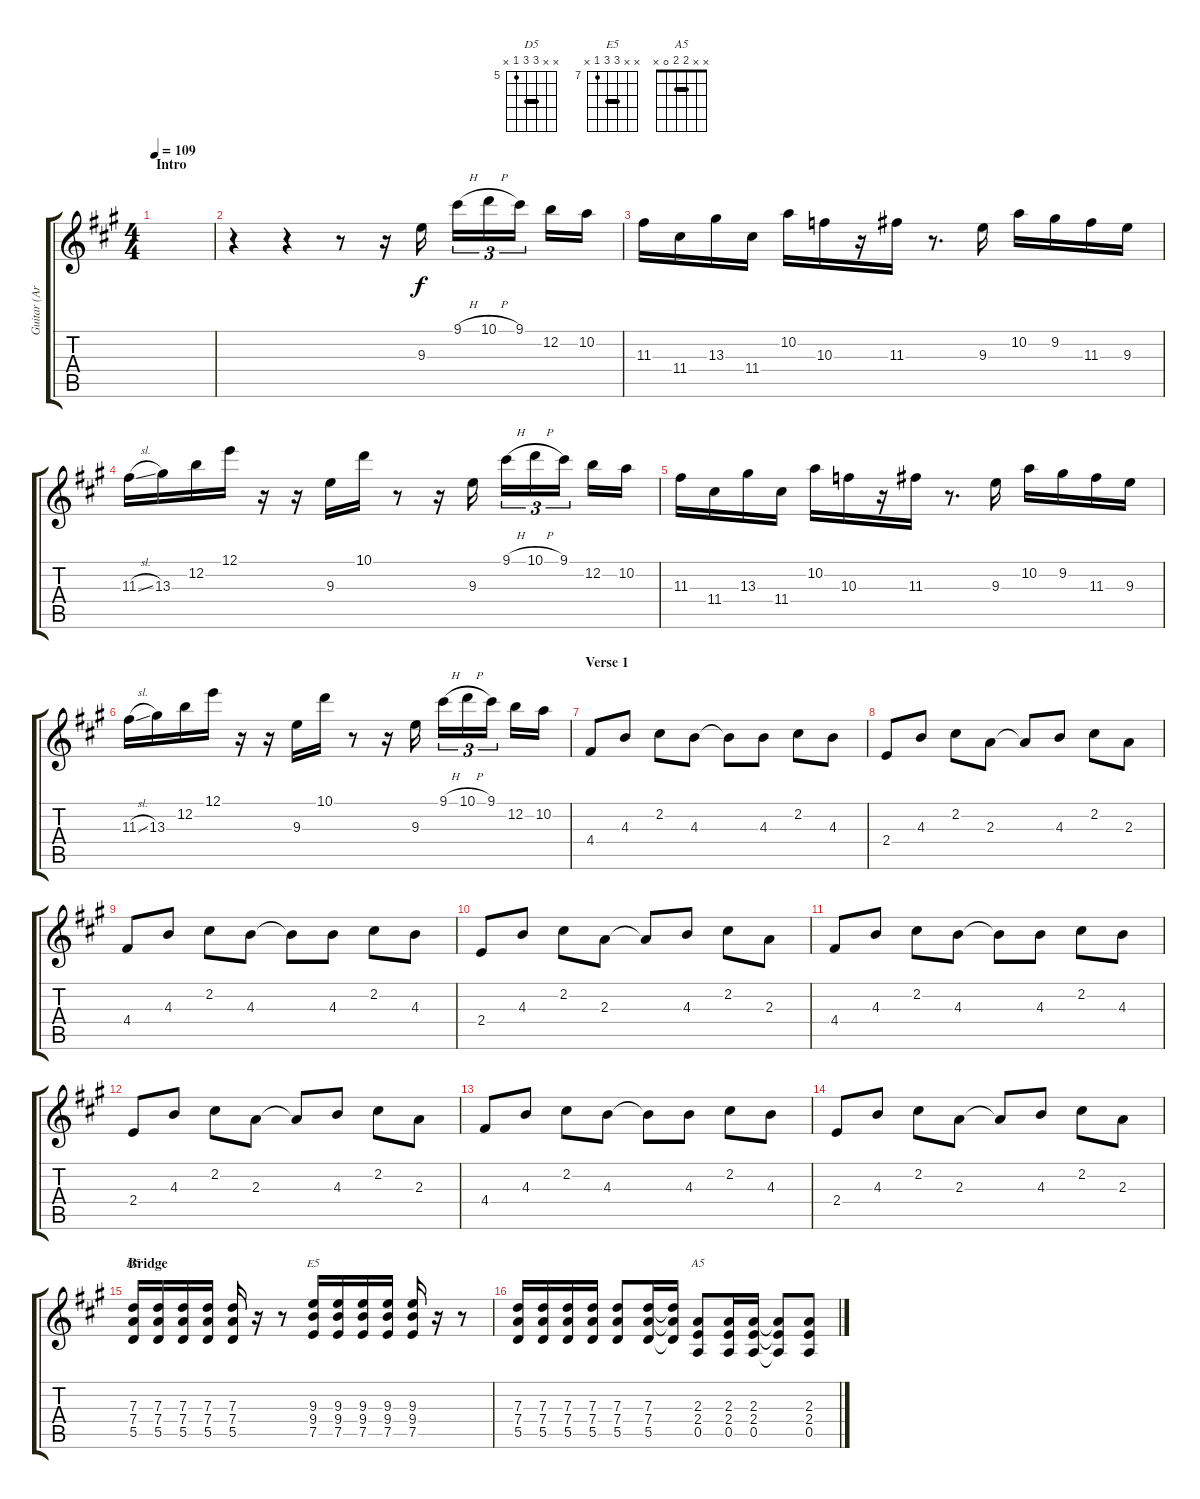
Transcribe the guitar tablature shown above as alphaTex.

\track ("Guitar (Arp)" "Guitar (Ar") {instrument overdrivenguitar}
\staff {score tabs}
\tuning (E4 B3 G3 D3 A2 E2) {hide}
\chord ("D5" x x 7 7 5 x) {firstfret 5 barre 7}
\chord ("E5" x x 9 9 7 x) {firstfret 7 barre 9}
\chord ("A5" x x 2 2 0 x) {barre 2}
\ts (4 4)
\section ("" "Intro")
\tempo 109
\clef g2
\ks f#minor
|
r.4{volume 13 instrument electricguitarmuted} r.4 r.8 r.16 9.3.16 9.1{h}.16{tu (3 2)} 10.1{h}.16{tu (3 2)} 9.1.16{tu (3 2)} 12.2.16 10.2.16 |
11.3.16 11.4.16 13.3.16 11.4.16 10.2.16 10.3.16 r.16 11.3.16 r.8{d} 9.3.16 10.2.16 9.2.16 11.3.16 9.3.16 |
11.3{sl}.16 13.3.16 12.2.16 12.1.16 r.16 r.16 9.3.16 10.1.16 r.8 r.16 9.3.16 9.1{h}.16{tu (3 2)} 10.1{h}.16{tu (3 2)} 9.1.16{tu (3 2)} 12.2.16 10.2.16 |
11.3.16 11.4.16 13.3.16 11.4.16 10.2.16 10.3.16 r.16 11.3.16 r.8{d} 9.3.16 10.2.16 9.2.16 11.3.16 9.3.16 |
11.3{sl}.16 13.3.16 12.2.16 12.1.16 r.16 r.16 9.3.16 10.1.16 r.8 r.16 9.3.16 9.1{h}.16{tu (3 2)} 10.1{h}.16{tu (3 2)} 9.1.16{tu (3 2)} 12.2.16 10.2.16 |
\section ("" "Verse 1")
4.4.8{volume 12 instrument electricguitarjazz} 4.3.8 2.2.8 4.3.8 4.3{t}.8 4.3.8 2.2.8 4.3.8 |
2.4.8 4.3.8 2.2.8 2.3.8 2.3{t}.8 4.3.8 2.2.8 2.3.8 |
4.4.8 4.3.8 2.2.8 4.3.8 4.3{t}.8 4.3.8 2.2.8 4.3.8 |
2.4.8 4.3.8 2.2.8 2.3.8 2.3{t}.8 4.3.8 2.2.8 2.3.8 |
4.4.8 4.3.8 2.2.8 4.3.8 4.3{t}.8 4.3.8 2.2.8 4.3.8 |
2.4.8 4.3.8 2.2.8 2.3.8 2.3{t}.8 4.3.8 2.2.8 2.3.8 |
4.4.8 4.3.8 2.2.8 4.3.8 4.3{t}.8 4.3.8 2.2.8 4.3.8 |
2.4.8 4.3.8 2.2.8 2.3.8 2.3{t}.8 4.3.8 2.2.8 2.3.8 |
\section ("" "Bridge")
(7.3 7.4 5.5).16{ch "D5" volume 11 instrument overdrivenguitar} (7.3 7.4 5.5).16 (7.3 7.4 5.5).16 (7.3 7.4 5.5).16 (7.3 7.4 5.5).16 r.16 r.8 (9.3 9.4 7.5).16{ch "E5"} (9.3 9.4 7.5).16 (9.3 9.4 7.5).16 (9.3 9.4 7.5).16 (9.3 9.4 7.5).16 r.16 r.8 |
(7.3 7.4 5.5).16 (7.3 7.4 5.5).16 (7.3 7.4 5.5).16 (7.3 7.4 5.5).16 (7.3 7.4 5.5).8 (7.3 7.4 5.5).16 (7.3{t} 7.4{t} 5.5{t}).16 (2.3 2.4 0.5).8{ch "A5"} (2.3 2.4 0.5).16 (2.3 2.4 0.5).16 (2.3{t} 2.4{t} 0.5{t}).8 (2.3 2.4 0.5).8
